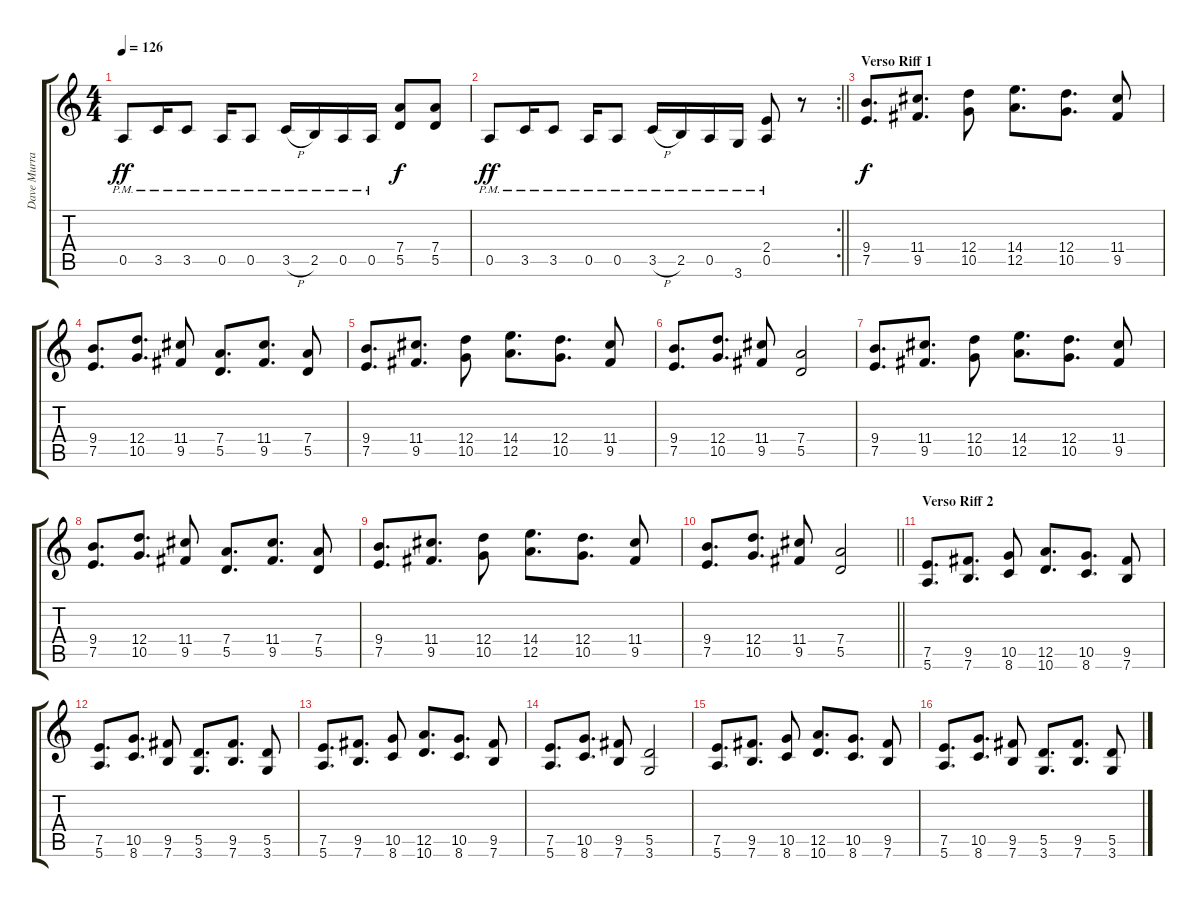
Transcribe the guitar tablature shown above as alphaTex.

\track ("Dave Murray" "Dave Murra") {instrument distortionguitar}
\staff {score tabs}
\tuning (E4 B3 G3 D3 A2 E2) {hide}
\ts (4 4)
\tempo 126
\clef g2
\ks c
0.5{pm}.8{dy ff} 3.5{pm}.16 3.5{pm}.8 0.5{pm}.16 0.5{pm}.8 3.5{h pm}.16 2.5{pm}.16 0.5{pm}.16 0.5{pm}.16 (7.4 5.5).8{dy f} (7.4 5.5).8 |
\rc 2
\barLineRight lightlight
0.5{pm}.8{dy ff} 3.5{pm}.16 3.5{pm}.8 0.5{pm}.16 0.5{pm}.8 3.5{h pm}.16 2.5{pm}.16 0.5{pm}.16 3.6{pm}.16 (2.4{pm} 0.5{pm}).8 r.8 |
\section ("" "Verso Riff 1")
(9.4 7.5).8{d dy f} (11.4 9.5).8{d} (12.4 10.5).8 (14.4 12.5).8{d} (12.4 10.5).8{d} (11.4 9.5).8 |
(9.4 7.5).8{d} (12.4 10.5).8{d} (11.4 9.5).8 (7.4 5.5).8{d} (11.4 9.5).8{d} (7.4 5.5).8 |
(9.4 7.5).8{d} (11.4 9.5).8{d} (12.4 10.5).8 (14.4 12.5).8{d} (12.4 10.5).8{d} (11.4 9.5).8 |
(9.4 7.5).8{d} (12.4 10.5).8{d} (11.4 9.5).8 (7.4 5.5).2 |
(9.4 7.5).8{d} (11.4 9.5).8{d} (12.4 10.5).8 (14.4 12.5).8{d} (12.4 10.5).8{d} (11.4 9.5).8 |
(9.4 7.5).8{d} (12.4 10.5).8{d} (11.4 9.5).8 (7.4 5.5).8{d} (11.4 9.5).8{d} (7.4 5.5).8 |
(9.4 7.5).8{d} (11.4 9.5).8{d} (12.4 10.5).8 (14.4 12.5).8{d} (12.4 10.5).8{d} (11.4 9.5).8 |
\barLineRight lightlight
(9.4 7.5).8{d} (12.4 10.5).8{d} (11.4 9.5).8 (7.4 5.5).2 |
\section ("" "Verso Riff 2")
(7.5 5.6).8{d} (9.5 7.6).8{d} (10.5 8.6).8 (12.5 10.6).8{d} (10.5 8.6).8{d} (9.5 7.6).8 |
(7.5 5.6).8{d} (10.5 8.6).8{d} (9.5 7.6).8 (5.5 3.6).8{d} (9.5 7.6).8{d} (5.5 3.6).8 |
(7.5 5.6).8{d} (9.5 7.6).8{d} (10.5 8.6).8 (12.5 10.6).8{d} (10.5 8.6).8{d} (9.5 7.6).8 |
(7.5 5.6).8{d} (10.5 8.6).8{d} (9.5 7.6).8 (5.5 3.6).2 |
(7.5 5.6).8{d} (9.5 7.6).8{d} (10.5 8.6).8 (12.5 10.6).8{d} (10.5 8.6).8{d} (9.5 7.6).8 |
(7.5 5.6).8{d} (10.5 8.6).8{d} (9.5 7.6).8 (5.5 3.6).8{d} (9.5 7.6).8{d} (5.5 3.6).8
